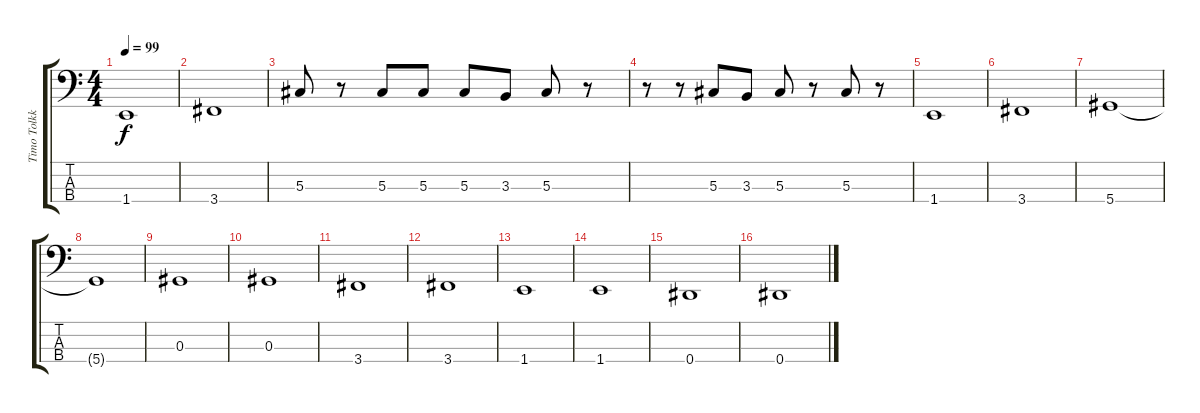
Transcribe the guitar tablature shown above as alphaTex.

\track ("Timo Tolkki" "Timo Tolkk") {instrument electricbassfinger}
\staff {score tabs}
\tuning (Gb2 Db2 Ab1 Eb1) {hide}
\ts (4 4)
\tempo 99
\clef f4
\ks c
1.4.1{dy f} |
3.4.1 |
5.3.8 r.8 5.3.8 5.3.8 5.3.8 3.3.8 5.3.8 r.8 |
r.8 r.8 5.3.8 3.3.8 5.3.8 r.8 5.3.8 r.8 |
1.4.1 |
3.4.1 |
5.4.1 |
5.4{t}.1 |
0.3.1 |
0.3.1 |
3.4.1 |
3.4.1 |
1.4.1 |
1.4.1 |
0.4.1 |
0.4.1
